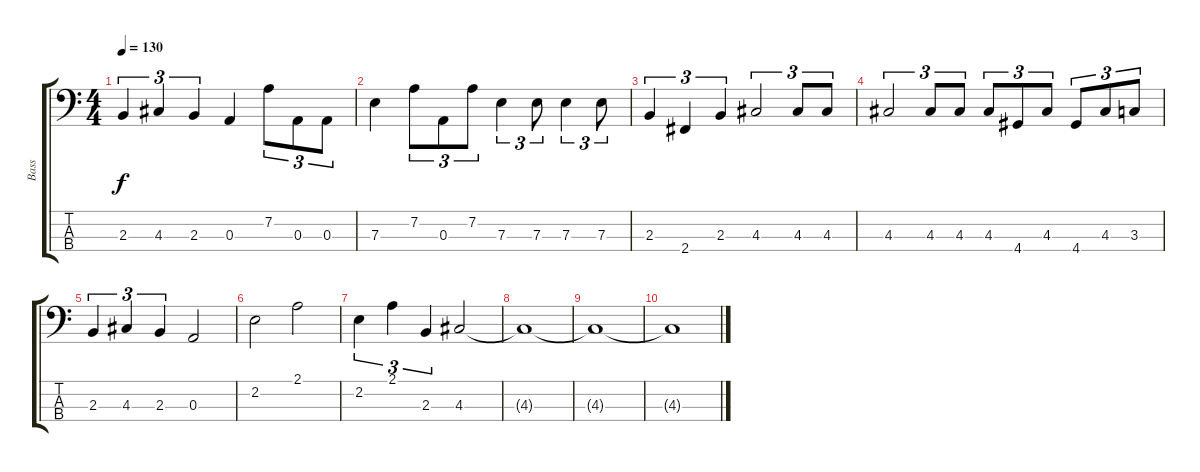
\track ("Bass" "Bass") {instrument electricbasspick}
\staff {score tabs}
\tuning (G2 D2 A1 E1) {hide}
\ts (4 4)
\tempo 130
\clef f4
\ks c
2.3.4{tu (3 2) dy f} 4.3.4{tu (3 2)} 2.3.4{tu (3 2)} 0.3.4 7.2.8{tu (3 2)} 0.3.8{tu (3 2)} 0.3.8{tu (3 2)} |
7.3.4 7.2.8{tu (3 2)} 0.3.8{tu (3 2)} 7.2.8{tu (3 2)} 7.3.4{tu (3 2)} 7.3.8{tu (3 2)} 7.3.4{tu (3 2)} 7.3.8{tu (3 2)} |
2.3.4{tu (3 2)} 2.4.4{tu (3 2)} 2.3.4{tu (3 2)} 4.3.2{tu (3 2)} 4.3.8{tu (3 2)} 4.3.8{tu (3 2)} |
4.3.2{tu (3 2)} 4.3.8{tu (3 2)} 4.3.8{tu (3 2)} 4.3.8{tu (3 2)} 4.4.8{tu (3 2)} 4.3.8{tu (3 2)} 4.4.8{tu (3 2)} 4.3.8{tu (3 2)} 3.3.8{tu (3 2)} |
2.3.4{tu (3 2)} 4.3.4{tu (3 2)} 2.3.4{tu (3 2)} 0.3.2 |
2.2.2 2.1.2 |
2.2.4{tu (3 2)} 2.1.4{tu (3 2)} 2.3.4{tu (3 2)} 4.3.2 |
4.3{t}.1 |
4.3{t}.1 |
4.3{t}.1
